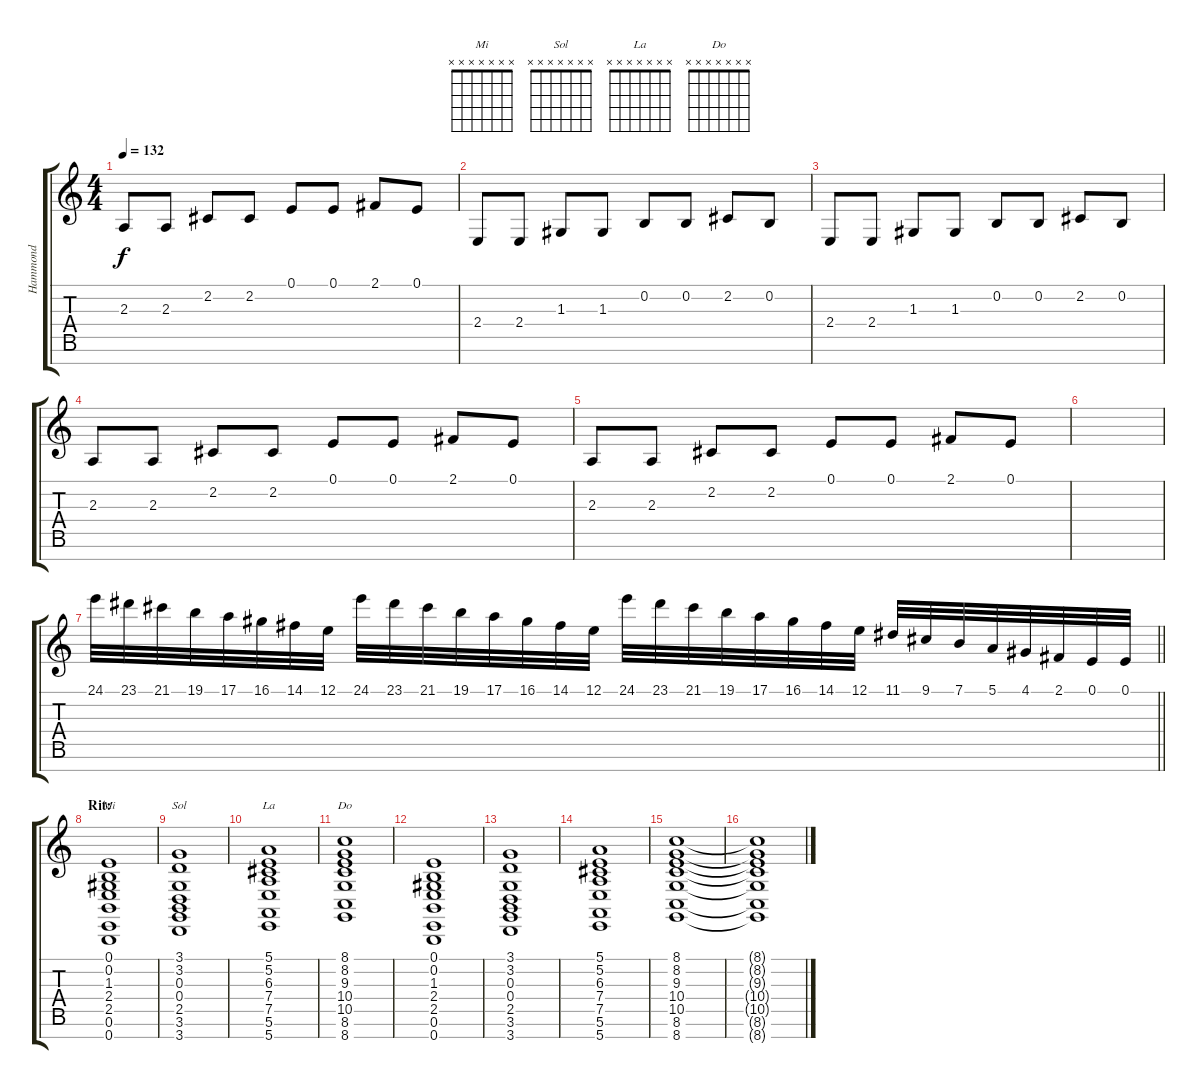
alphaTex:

\track ("Hammond" "Hammond") {instrument drawbarorgan}
\staff {score tabs}
\tuning (E4 B3 G3 D3 A2 E2 B1) {hide}
\chord ("Mi" x x x x x x x)
\chord ("Sol" x x x x x x x)
\chord ("La" x x x x x x x)
\chord ("Do" x x x x x x x)
\ts (4 4)
\tempo 132
\clef g2
\ks c
2.3.8{dy f} 2.3.8 2.2.8 2.2.8 0.1.8 0.1.8 2.1.8 0.1.8 |
2.4.8 2.4.8 1.3.8 1.3.8 0.2.8 0.2.8 2.2.8 0.2.8 |
2.4.8 2.4.8 1.3.8 1.3.8 0.2.8 0.2.8 2.2.8 0.2.8 |
2.3.8 2.3.8 2.2.8 2.2.8 0.1.8 0.1.8 2.1.8 0.1.8 |
2.3.8 2.3.8 2.2.8 2.2.8 0.1.8 0.1.8 2.1.8 0.1.8 |
|
\barLineRight lightlight
24.1.32 23.1.32 21.1.32 19.1.32 17.1.32 16.1.32 14.1.32 12.1.32 24.1.32 23.1.32 21.1.32 19.1.32 17.1.32 16.1.32 14.1.32 12.1.32 24.1.32 23.1.32 21.1.32 19.1.32 17.1.32 16.1.32 14.1.32 12.1.32 11.1.32 9.1.32 7.1.32 5.1.32 4.1.32 2.1.32 0.1.32 0.1.32 |
\section ("" "Rit:")
(0.1 0.2 1.3 2.4 2.5 0.6 0.7).1{ch "Mi" instrument drawbarorgan} |
(3.1 3.2 0.3 0.4 2.5 3.6 3.7).1{ch "Sol"} |
(5.1 5.2 6.3 7.4 7.5 5.6 5.7).1{ch "La"} |
(8.1 8.2 9.3 10.4 10.5 8.6 8.7).1{ch "Do"} |
(0.1 0.2 1.3 2.4 2.5 0.6 0.7).1 |
(3.1 3.2 0.3 0.4 2.5 3.6 3.7).1 |
(5.1 5.2 6.3 7.4 7.5 5.6 5.7).1 |
(8.1 8.2 9.3 10.4 10.5 8.6 8.7).1 |
(8.1{t} 8.2{t} 9.3{t} 10.4{t} 10.5{t} 8.6{t} 8.7{t}).1
